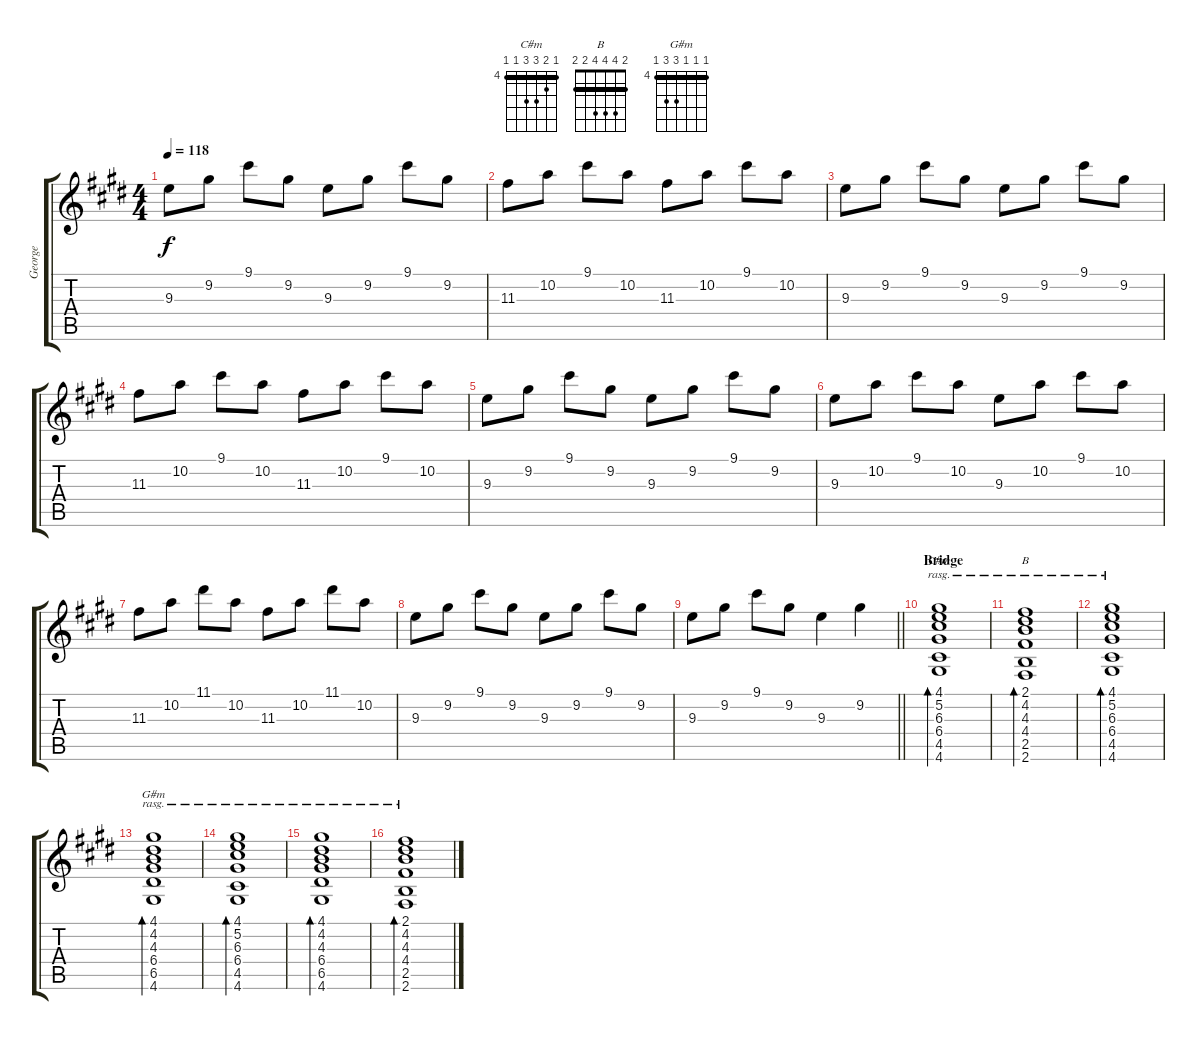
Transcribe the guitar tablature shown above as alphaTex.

\track ("George" "George") {instrument acousticguitarnylon}
\staff {score tabs}
\tuning (E4 B3 G3 D3 A2 E2) {hide}
\chord ("C#m" 4 5 6 6 4 4) {firstfret 4 barre 4}
\chord ("B" 2 4 4 4 2 2) {barre 2}
\chord ("G#m" 4 4 4 6 6 4) {firstfret 4 barre 4}
\ts (4 4)
\tempo 118
\clef g2
\ks e
9.3.8{dy f} 9.2.8 9.1.8 9.2.8 9.3.8 9.2.8 9.1.8 9.2.8 |
11.3.8 10.2.8 9.1.8 10.2.8 11.3.8 10.2.8 9.1.8 10.2.8 |
9.3.8 9.2.8 9.1.8 9.2.8 9.3.8 9.2.8 9.1.8 9.2.8 |
11.3.8 10.2.8 9.1.8 10.2.8 11.3.8 10.2.8 9.1.8 10.2.8 |
9.3.8 9.2.8 9.1.8 9.2.8 9.3.8 9.2.8 9.1.8 9.2.8 |
9.3.8 10.2.8 9.1.8 10.2.8 9.3.8 10.2.8 9.1.8 10.2.8 |
11.3.8 10.2.8 11.1.8 10.2.8 11.3.8 10.2.8 11.1.8 10.2.8 |
9.3.8 9.2.8 9.1.8 9.2.8 9.3.8 9.2.8 9.1.8 9.2.8 |
\barLineRight lightlight
9.3.8 9.2.8 9.1.8 9.2.8 9.3.4 9.2.4 |
\section ("" "Bridge")
(4.1 5.2 6.3 6.4 4.5 4.6).1{bd 240 ch "C#m" rasg ii} |
(2.1 4.2 4.3 4.4 2.5 2.6).1{bd 120 ch "B" rasg ii} |
(4.1 5.2 6.3 6.4 4.5 4.6).1{bd 120 rasg ii} |
(4.1 4.2 4.3 6.4 6.5 4.6).1{bd 240 ch "G#m" rasg ii} |
(4.1 5.2 6.3 6.4 4.5 4.6).1{bd 120 rasg ii} |
(4.1 4.2 4.3 6.4 6.5 4.6).1{bd 120 rasg ii} |
(2.1 4.2 4.3 4.4 2.5 2.6).1{bd 120 rasg ii}
